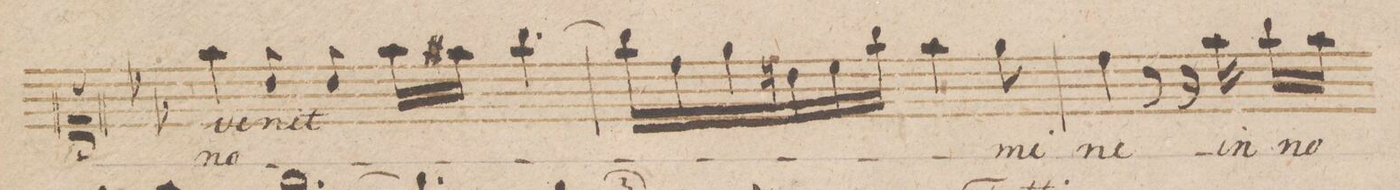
**kern	**text
*I"Canto	*
*clefC1	*
*k[b-e-]	*
*M6/8	*
*^	*^
4ff\\	8b-//	no-	ve-
.	8b-//	.	-nit
16ff\LL	8ryy	.	.
16ff#X\JJ	.	.	.
[4.gg\	4.ryy	.	.
*	*	*v	*v
*v	*v	*
=57	=57
16gg\LL]	.
16dd\	.
16ee-\	.
16bn\	.
16cc\	.
16gg\JJ	.
4ff\	.
8ee-\	-mi-
=58	=58
4dd\	-ne
8r	.
16r	.
16ff\	in
16gg\LL	no-
16ff\JJ	.
*-	*-
